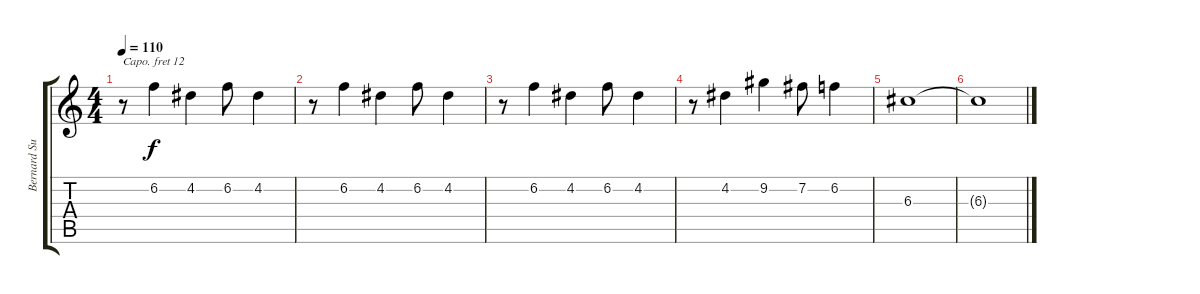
\track ("Bernard Sumner Synth 2" "Bernard Su") {instrument synthstrings1}
\staff {score tabs}
\capo 12
\tuning (E4 B3 G3 D3 A2 E2) {hide}
\ts (4 4)
\tempo 110
\clef g2
\ks c
r.8{dy f} 6.2.4 4.2.4 6.2.8 4.2.4 |
r.8 6.2.4 4.2.4 6.2.8 4.2.4 |
r.8 6.2.4 4.2.4 6.2.8 4.2.4 |
r.8 4.2.4 9.2.4 7.2.8 6.2.4 |
6.3.1 |
6.3{t}.1
